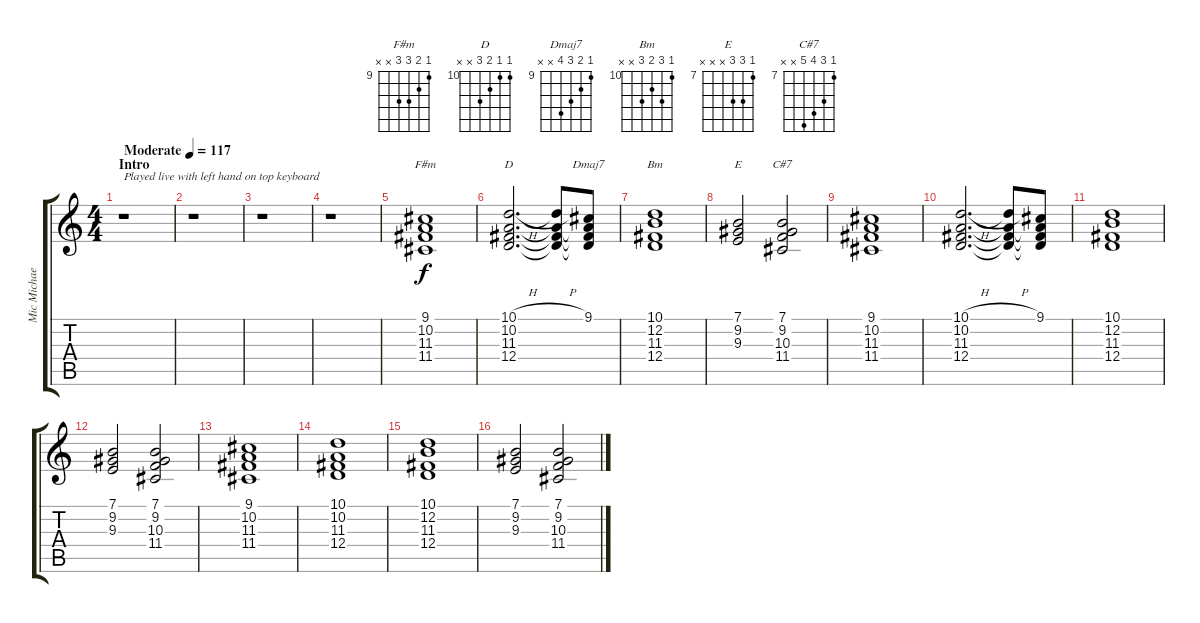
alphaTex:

\track ("Mic Michaeli (Top Keyboard/LH)" "Mic Michae") {instrument pad3polysynth}
\staff {score tabs}
\tuning (E4 B3 G3 D3 A2 E2) {hide}
\chord ("F#m" 9 10 11 11 x x) {firstfret 9}
\chord ("D" 10 10 11 12 x x) {firstfret 10}
\chord ("Dmaj7" 9 10 11 12 x x) {firstfret 9}
\chord ("Bm" 10 12 11 12 x x) {firstfret 10}
\chord ("E" 7 9 9 x x x) {firstfret 7}
\chord ("C#7" 7 9 10 11 x x) {firstfret 7}
\ts (4 4)
\section ("" "Intro")
\tempo (117 "Moderate")
\clef g2
\ks c
r.1{txt "Played live with left hand on top keyboard" dy f instrument pad3polysynth} |
r.1 |
r.1 |
r.1 |
(9.1 10.2 11.3 11.4).1{ch "F#m"} |
(10.1{h} 10.2 11.3 12.4).2{d ch "D"} (10.1{h t} 10.2{t} 11.3{t} 12.4{t}).8 (9.1 10.2{t} 11.3{t} 12.4{t}).8{ch "Dmaj7"} |
(10.1 12.2 11.3 12.4).1{ch "Bm"} |
(7.1 9.2 9.3).2{ch "E"} (7.1 9.2 10.3 11.4).2{ch "C#7"} |
(9.1 10.2 11.3 11.4).1 |
(10.1{h} 10.2 11.3 12.4).2{d} (10.1{h t} 10.2{t} 11.3{t} 12.4{t}).8 (9.1 10.2{t} 11.3{t} 12.4{t}).8 |
(10.1 12.2 11.3 12.4).1 |
(7.1 9.2 9.3).2 (7.1 9.2 10.3 11.4).2 |
(9.1 10.2 11.3 11.4).1 |
(10.1 10.2 11.3 12.4).1 |
(10.1 12.2 11.3 12.4).1 |
(7.1 9.2 9.3).2 (7.1 9.2 10.3 11.4).2
